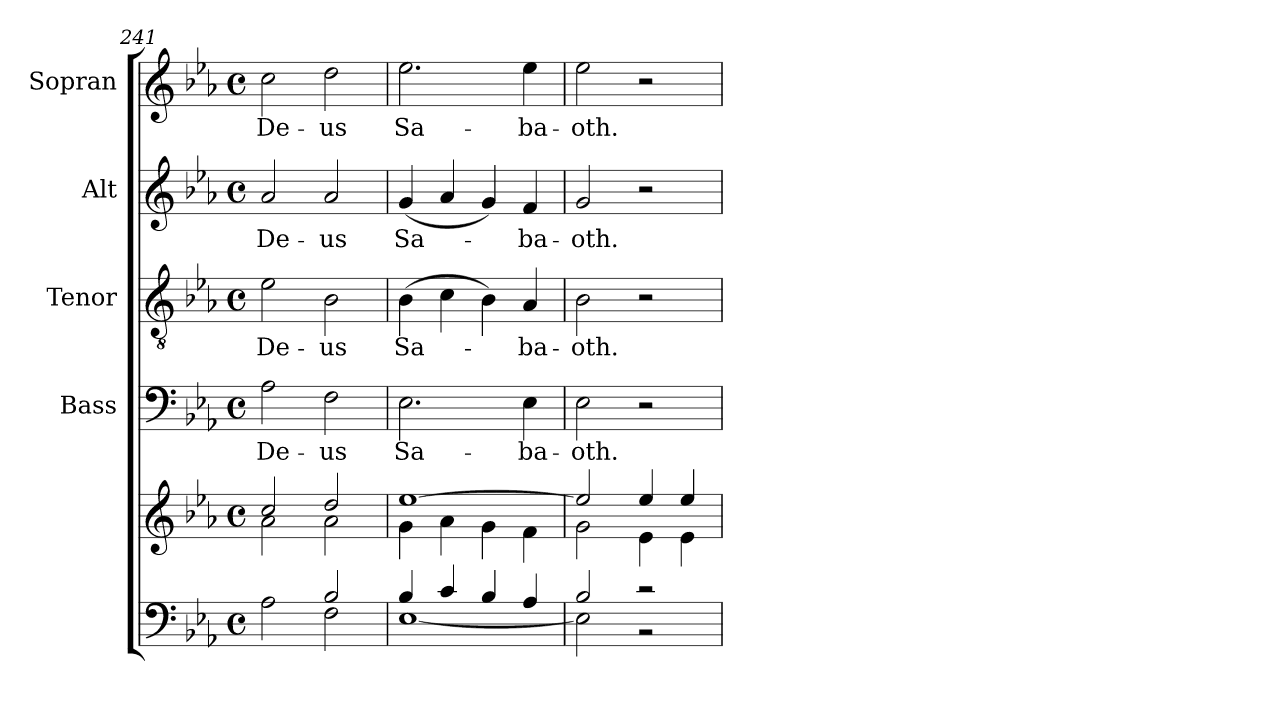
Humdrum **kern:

**kern	**kern	**kern	**text	**kern	**text	**kern	**text	**kern	**text
*part5	*part5	*part4	*part4	*part3	*part3	*part2	*part2	*part1	*part1
*staff6	*staff5	*staff4	*staff4	*staff3	*staff3	*staff2	*staff2	*staff1	*staff1
*	*	*I"Bass	*	*I"Tenor	*	*I"Alt	*	*I"Sopran	*
*	*	*I'B.	*	*I'T.	*	*I'A.	*	*I'S.	*
*clefF4	*clefG2	*clefF4	*	*clefGv2	*	*clefG2	*	*clefG2	*
*k[b-e-a-]	*k[b-e-a-]	*k[b-e-a-]	*	*k[b-e-a-]	*	*k[b-e-a-]	*	*k[b-e-a-]	*
*E-:	*E-:	*E-:	*	*E-:	*	*E-:	*	*E-:	*
*M4/4	*M4/4	*M4/4	*	*M4/4	*	*M4/4	*	*M4/4	*
*met(c)	*met(c)	*met(c)	*	*met(c)	*	*met(c)	*	*met(c)	*
=241	=241	=241	=241	=241	=241	=241	=241	=241	=241
*^	*^	*	*	*	*	*	*	*	*
!	!	!	!	!	!LO:LY:b	!	!LO:LY:b	!	!LO:LY:b	!	!LO:LY:b
2ryy	2A-\	2cc/	2a-\	2A-\	De-	2e-\	De-	2a-/	De-	2cc\	De-
!	!	!	!	!	!LO:LY:b	!	!LO:LY:b	!	!LO:LY:b	!	!LO:LY:b
2B-/	2F\	2dd/	2a-\	2F\	-us	2B-\	-us	2a-/	-us	2dd\	-us
=242	=242	=242	=242	=242	=242	=242	=242	=242	=242	=242	=242
!	!	!	!	!	!LO:LY:b	!	!LO:LY:b	!	!LO:LY:b	!	!LO:LY:b
4B-/	[<1E-	[>1ee-	4g\	2.E-\	Sa-	(>4B-\	Sa-	(<4g/	Sa-	2.ee-\	Sa-
4c/	.	.	4a-\	.	.	4c\	.	4a-/	.	.	.
4B-/	.	.	4g\	.	.	4B-\)	.	4g/)	.	.	.
!	!	!	!	!	!LO:LY:b	!	!LO:LY:b	!	!LO:LY:b	!	!LO:LY:b
4A-/	.	.	4f\	4E-\	-ba-	4A-/	-ba-	4f/	-ba-	4ee-\	-ba-
=243	=243	=243	=243	=243	=243	=243	=243	=243	=243	=243	=243
!	!	!	!	!	!LO:LY:b	!	!LO:LY:b	!	!LO:LY:b	!	!LO:LY:b
2B-/	2E-\]	2ee-/]	2g\	2E-\	-oth.	2B-\	-oth.	2g/	-oth.	2ee-\	-oth.
2r	2r	4ee-/	4e-\	2r	.	2r	.	2r	.	2r	.
.	.	4ee-/	4e-\	.	.	.	.	.	.	.	.
*v	*v	*	*	*	*	*	*	*	*	*	*
*	*v	*v	*	*	*	*	*	*	*	*
=	=	=	=	=	=	=	=	=	=
*-	*-	*-	*-	*-	*-	*-	*-	*-	*-
